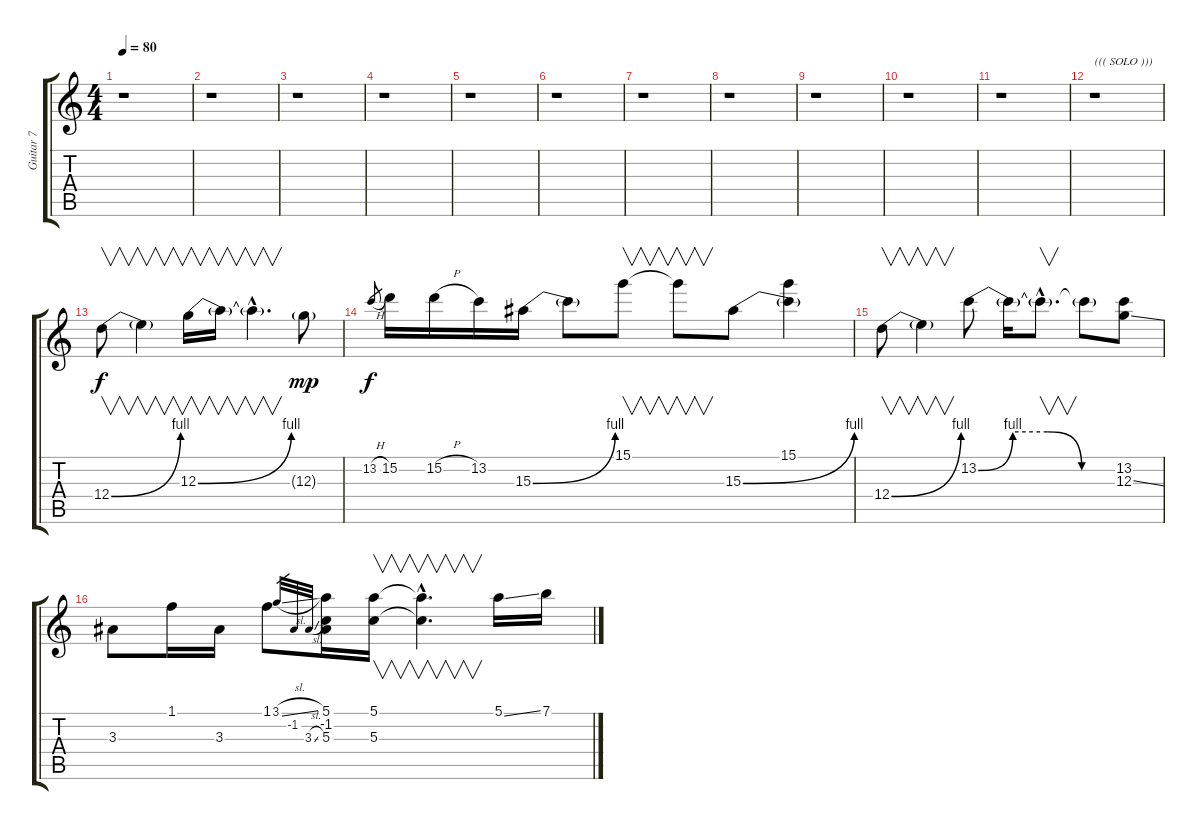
\track ("Guitar 7" "Guitar 7") {instrument distortionguitar}
\staff {score tabs}
\tuning (E4 B3 G3 D3 A2 E2) {hide}
\ts (4 4)
\tempo 80
\clef g2
\ks c
r.1{dy f} |
r.1 |
r.1 |
r.1 |
r.1 |
r.1 |
r.1 |
r.1 |
r.1 |
r.1 |
r.1 |
r.1{txt "((( SOLO )))"} |
12.4{be (bend 0 0 60 4)}.8{v} 12.4{t}.4{v} 12.3{be (bend 0 0 60 4)}.16{v} 12.3{t}.16{v} 12.3{hac t}.4{v d} 12.3{g}.8{dy mp} |
13.2{h}.8{gr dy f} 15.2.16 15.2{h}.16 13.2.16 15.3{be (bend 0 0 60 4)}.16 15.3{t}.8 15.1.8{v} 15.1{t}.8{v} 15.3{be (bend 0 0 60 4)}.8 (15.1 15.3{t}).4 |
12.4{be (bend 0 0 60 4)}.8{v} 12.4{t}.4{v} 13.2{be (custom 0 0 15 4 30 4 45 0 60 0)}.8 13.2{t}.16 13.2{hac t}.8{v d} 13.2{t}.8 (13.2 12.3{ss}).8 |
3.3.8 1.1.16 3.3.16 1.1.8 3.1{sl}.32{gr} -1.2.32{gr} 3.3{sl}.32{gr} (5.1 -1.2 5.3).16 (5.1 5.3).16{v} (5.1{hac t} 5.3{hac t}).4{v d} 5.1{ss}.16 7.1.16
